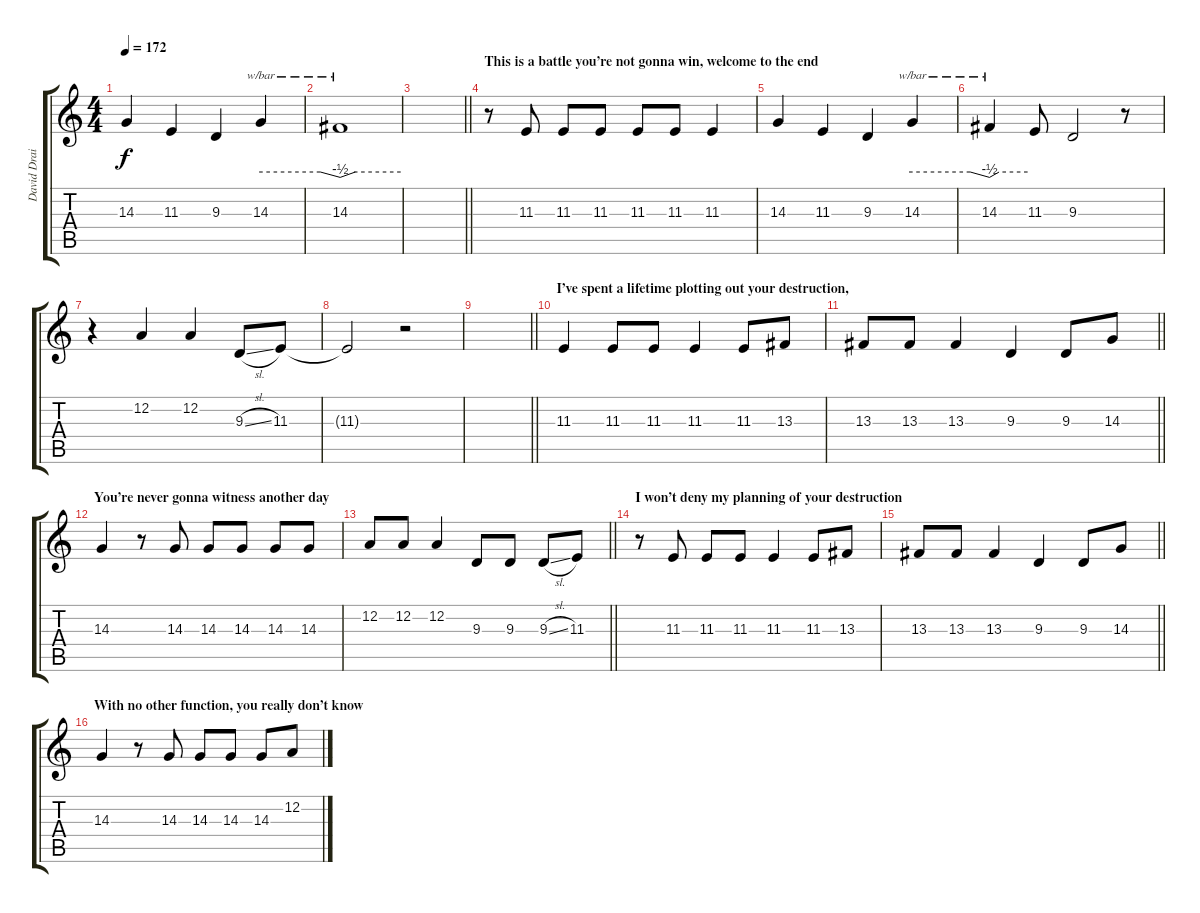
\track ("David Draiman - Voice" "David Drai") {instrument lead6voice}
\staff {score tabs}
\tuning (D4 A3 F3 C3 G2 C2) {hide}
\ts (4 4)
\tempo 172
\clef g2
\ks c
14.3.4{dy f} 11.3.4 9.3.4 14.3.4{tbe (custom default 0 0 45 0 60 -2)} |
14.3.1{tbe (custom default 0 -2 15 0 60 0)} |
\barLineRight lightlight
|
\section ("" "This is a battle you’re not gonna win, welcome to the end")
r.8 11.3.8 11.3.8 11.3.8 11.3.8 11.3.8 11.3.4 |
14.3.4 11.3.4 9.3.4 14.3.4{tbe (custom default 0 0 45 0 60 -2)} |
14.3.4{tbe (custom default 0 -2 15 0 60 0)} 11.3.8 9.3.2 r.8 |
r.4 12.2.4 12.2.4 9.3{sl}.8 11.3.8 |
11.3{t}.2 r.2 |
\barLineRight lightlight
|
\section ("" "I’ve spent a lifetime plotting out your destruction,")
11.3.4 11.3.8 11.3.8 11.3.4 11.3.8 13.3.8 |
\barLineRight lightlight
13.3.8 13.3.8 13.3.4 9.3.4 9.3.8 14.3.8 |
\section ("" "You’re never gonna witness another day")
14.3.4 r.8 14.3.8 14.3.8 14.3.8 14.3.8 14.3.8 |
\barLineRight lightlight
12.2.8 12.2.8 12.2.4 9.3.8 9.3.8 9.3{sl}.8 11.3.8 |
\section ("" "I won’t deny my planning of your destruction")
r.8 11.3.8 11.3.8 11.3.8 11.3.4 11.3.8 13.3.8 |
\barLineRight lightlight
13.3.8 13.3.8 13.3.4 9.3.4 9.3.8 14.3.8 |
\section ("" "With no other function, you really don’t know")
14.3.4 r.8 14.3.8 14.3.8 14.3.8 14.3.8 12.2.8
